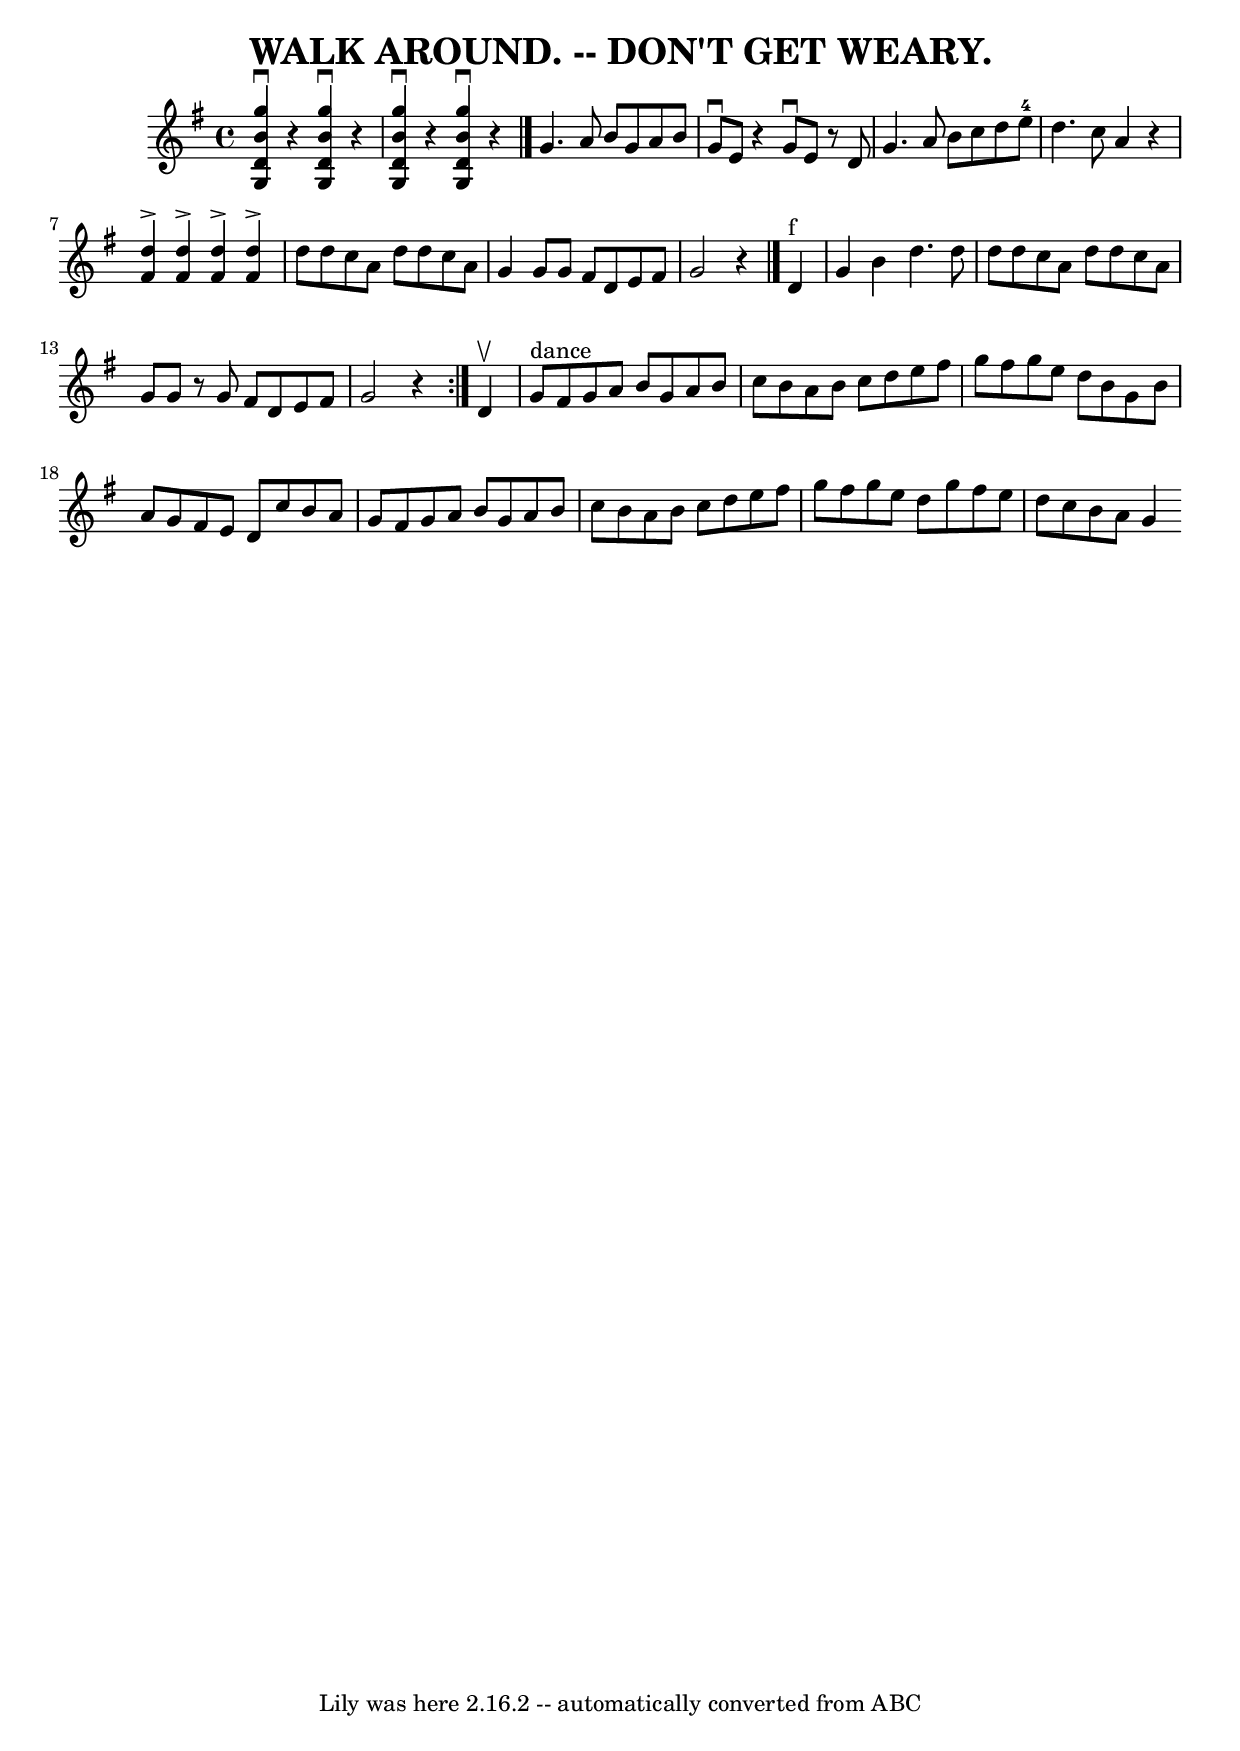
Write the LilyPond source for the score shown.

\version "2.16.2"
\include "Mammoth.ily"
\header {
  %% book = "Ryan's Mammoth Collection of Fiddle Tunes"
 crossRefNumber = "1"
 footnotes = ""
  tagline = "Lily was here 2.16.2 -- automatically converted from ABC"
  title = "WALK AROUND. -- DON'T GET WEARY."

}
voicedefault =  {


  \override Staff.TimeSignature #'style = #'C
  \time 4/4 
  \key g \major
  << g''4^\downbow b'4 d'4 g4   >> r4   << g''4^\downbow b'4 d'4 g4   >> r4    |
  << g''4^\downbow   
 b'4 d'4 g4   >> r4   << g''4^\downbow b'4 d'4 g4   >> r4          \bar "|." g'4. a'8 b'8 g'8 a'8 b'8     |
 g'8^\downbow e'8    r4 g'8^\downbow e'8    r8 d'8    |
 g'4. a'8 b'8 c''8 d''8 e''8-4    |
 d''4. c''8 a'4    r4    |
  << d''4^\accent fs'4   >> << d''4^\accent fs'4   >>      << d''4^\accent fs'4   >> << d''4^\accent fs'4   >>    |
 d''8 d''8 c''8 a'8 d''8 d''8 c''8 a'8     |
 g'4 g'8 g'8 fs'8 d'8 e'8 fs'8     |
 g'2    r4   \bar "|."  
  
  \repeat volta 2 { d'4^"f"    |
 g'4 b'4 d''4. d''8     |
 d''8 d''8 c''8 a'8 d''8 d''8 c''8 a'8     |
 g'8 g'8    r8 g'8 fs'8 d'8 e'8 fs'8    |
    
 g'2    r4      } d'4^\upbow    |
 g'8^"dance" fs'8 g'8 a'8 b'8 g'8 a'8 b'8     |
 c''8 b'8 a'8 b'8 c''8 d''8 e''8 fs''8     |
 g''8 fs''8 g''8 e''8 d''8 b'8 g'8 b'8     |
 a'8 g'8 fs'8 e'8 d'8 c''8 b'8 a'8     |
 g'8 fs'8 g'8 a'8 b'8 g'8 a'8 b'8     |
 c''8 b'8 a'8 b'8 c''8 d''8 e''8 fs''8    |
 g''8 fs''8 g''8 e''8 d''8 g''8 fs''8 e''8     |
 d''8 c''8 b'8 a'8 g'4        

}

\score{
  <<

    \context Staff="default"
    {
      \voicedefault 
      
    }

  >>
  \layout {
    
  }
  \midi {
  }

}
